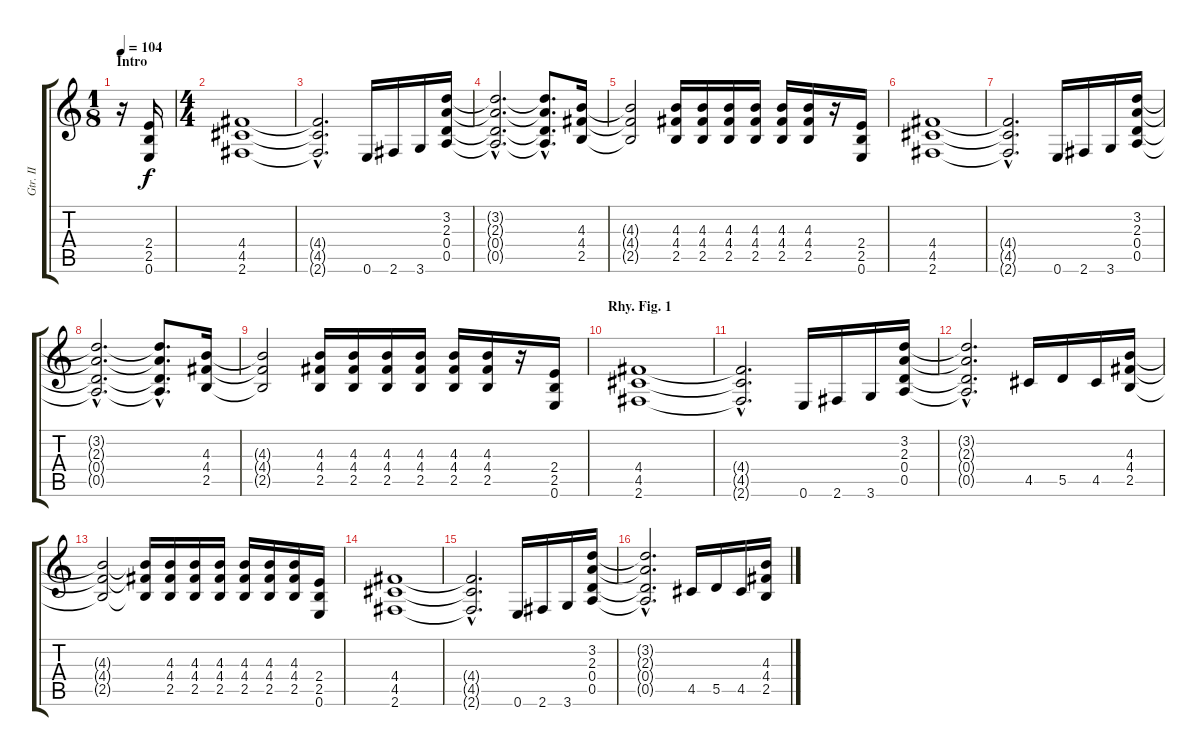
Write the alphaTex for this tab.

\track ("Gtr. II" "Gtr. II") {instrument distortionguitar}
\staff {score tabs}
\tuning (E4 B3 G3 D3 A2 E2) {hide}
\ts (1 8)
\section ("" "Intro")
\tempo 104
\clef g2
\ks c
r.16{dy f instrument distortionguitar} (2.4 2.5 0.6).16 |
\ts (4 4)
(4.4 4.5 2.6).1 |
(4.4{hac t} 4.5{hac t} 2.6{hac t}).2{d} 0.6.16 2.6.16 3.6.16 (3.2 2.3 0.4 0.5).16 |
(3.2{hac t} 2.3{hac t} 0.4{hac t} 0.5{hac t}).2{d} (3.2{hac t} 2.3{hac t} 0.4{hac t} 0.5{hac t}).8{d} (4.3 4.4 2.5).16 |
(4.3{t} 4.4{t} 2.5{t}).2 (4.3 4.4 2.5).16 (4.3 4.4 2.5).16 (4.3 4.4 2.5).16 (4.3 4.4 2.5).16 (4.3 4.4 2.5).16 (4.3 4.4 2.5).16 r.16 (2.4 2.5 0.6).16 |
(4.4 4.5 2.6).1 |
(4.4{hac t} 4.5{hac t} 2.6{hac t}).2{d} 0.6.16 2.6.16 3.6.16 (3.2 2.3 0.4 0.5).16 |
(3.2{hac t} 2.3{hac t} 0.4{hac t} 0.5{hac t}).2{d} (3.2{hac t} 2.3{hac t} 0.4{hac t} 0.5{hac t}).8{d} (4.3 4.4 2.5).16 |
(4.3{t} 4.4{t} 2.5{t}).2 (4.3 4.4 2.5).16 (4.3 4.4 2.5).16 (4.3 4.4 2.5).16 (4.3 4.4 2.5).16 (4.3 4.4 2.5).16 (4.3 4.4 2.5).16 r.16 (2.4 2.5 0.6).16 |
\section ("" "Rhy. Fig. 1")
(4.4 4.5 2.6).1 |
(4.4{hac t} 4.5{hac t} 2.6{hac t}).2{d} 0.6.16 2.6.16 3.6.16 (3.2 2.3 0.4 0.5).16 |
(3.2{hac t} 2.3{hac t} 0.4{hac t} 0.5{hac t}).2{d} 4.5.16 5.5.16 4.5.16 (4.3 4.4 2.5).16 |
(4.3{t} 4.4{t} 2.5{t}).2 (4.3{t} 4.4{t} 2.5{t}).16 (4.3 4.4 2.5).16 (4.3 4.4 2.5).16 (4.3 4.4 2.5).16 (4.3 4.4 2.5).16 (4.3 4.4 2.5).16 (4.3 4.4 2.5).16 (2.4 2.5 0.6).16 |
(4.4 4.5 2.6).1 |
(4.4{hac t} 4.5{hac t} 2.6{hac t}).2{d} 0.6.16 2.6.16 3.6.16 (3.2 2.3 0.4 0.5).16 |
(3.2{hac t} 2.3{hac t} 0.4{hac t} 0.5{hac t}).2{d} 4.5.16 5.5.16 4.5.16 (4.3 4.4 2.5).16
